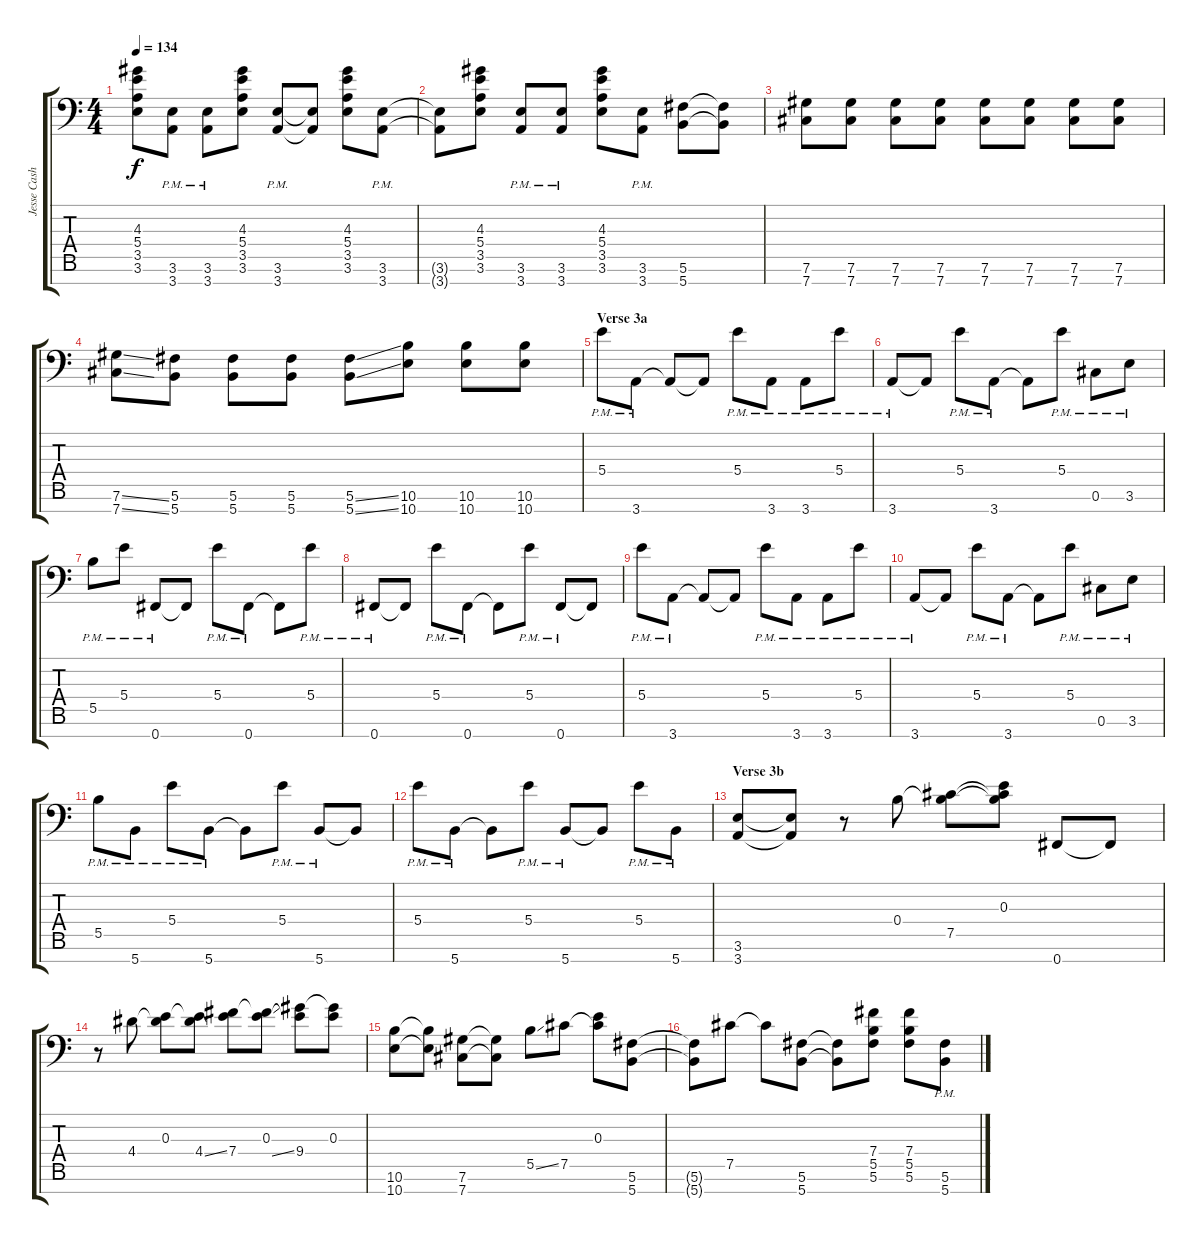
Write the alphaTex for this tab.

\track ("Jesse Cash" "Jesse Cash") {instrument distortionguitar}
\staff {score tabs}
\tuning (Db4 Ab3 E3 B2 Gb2 Db2 Gb1) {hide}
\ts (4 4)
\tempo 134
\clef f4
\ks c
(4.3 5.4 3.5 3.6).8{dy f} (3.6{pm} 3.7{pm}).8 (3.6{pm} 3.7{pm}).8 (4.3 5.4 3.5 3.6).8 (3.6{pm} 3.7{pm}).8 (3.6{t} 3.7{t}).8 (4.3 5.4 3.5 3.6).8 (3.6{pm} 3.7{pm}).8 |
(3.6{t} 3.7{t}).8 (4.3 5.4 3.5 3.6).8 (3.6{pm} 3.7{pm}).8 (3.6{pm} 3.7{pm}).8 (4.3 5.4 3.5 3.6).8 (3.6{pm} 3.7{pm}).8 (5.6 5.7).8 (5.6{t} 5.7{t}).8 |
(7.6 7.7).8 (7.6 7.7).8 (7.6 7.7).8 (7.6 7.7).8 (7.6 7.7).8 (7.6 7.7).8 (7.6 7.7).8 (7.6 7.7).8 |
(7.6{ss} 7.7{ss}).8 (5.6 5.7).8 (5.6 5.7).8 (5.6 5.7).8 (5.6{ss} 5.7{ss}).8 (10.6 10.7).8 (10.6 10.7).8 (10.6 10.7).8 |
\section ("" "Verse 3a")
5.4{pm}.8 3.7{pm}.8 3.7{t}.8 3.7{t}.8 5.4{pm}.8 3.7{pm}.8 3.7{pm}.8 5.4{pm}.8 |
3.7{pm}.8 3.7{t}.8 5.4{pm}.8 3.7{pm}.8 3.7{t}.8 5.4{pm}.8 0.6{pm}.8 3.6{pm}.8 |
5.5{pm}.8 5.4{pm}.8 0.7{pm}.8 0.7{t}.8 5.4{pm}.8 0.7{pm}.8 0.7{t}.8 5.4{pm}.8 |
0.7{pm}.8 0.7{t}.8 5.4{pm}.8 0.7{pm}.8 0.7{t}.8 5.4{pm}.8 0.7{pm}.8 0.7{t}.8 |
5.4{pm}.8 3.7{pm}.8 3.7{t}.8 3.7{t}.8 5.4{pm}.8 3.7{pm}.8 3.7{pm}.8 5.4{pm}.8 |
3.7{pm}.8 3.7{t}.8 5.4{pm}.8 3.7{pm}.8 3.7{t}.8 5.4{pm}.8 0.6{pm}.8 3.6{pm}.8 |
5.5{pm}.8 5.7{pm}.8 5.4{pm}.8 5.7{pm}.8 5.7{t}.8 5.4{pm}.8 5.7{pm}.8 5.7{t}.8 |
5.4{pm}.8 5.7{pm}.8 5.7{t}.8 5.4{pm}.8 5.7{pm}.8 5.7{t}.8 5.4{pm}.8 5.7{pm}.8 |
\section ("" "Verse 3b")
(3.6 3.7).8 (3.6{t} 3.7{t}).8 r.8 0.4.8 (0.4{t} 7.5).8 (0.3 0.4{t} 7.5{t}).8 0.7.8 0.7{t}.8 |
r.8 4.4.8 (0.3 4.4{t}).8 (0.3{t} 4.4{ss}).8 (0.3{t} 7.4).8 (0.3 7.4{ss t}).8 (0.3{t} 9.4).8 (0.3 9.4{t}).8 |
(10.6 10.7).8 (10.6{t} 10.7{t}).8 (7.6 7.7).8 (7.6{t} 7.7{t}).8 5.5{ss}.8 7.5.8 (0.3 7.5{t}).8 (5.6 5.7).8 |
(5.6{t} 5.7{t}).8 7.5.8 7.5{t}.8 (5.6 5.7).8 (5.6{t} 5.7{t}).8 (7.4 5.5 5.6).8 (7.4 5.5 5.6).8 (5.6{pm} 5.7{pm}).8
